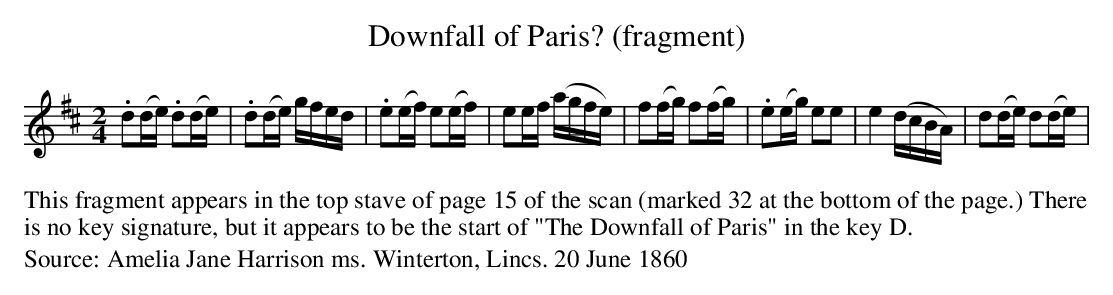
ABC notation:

X:1
T:Downfall of Paris? (fragment)
M:2/4
L:1/16
K:D
.d2(de) .d2(de)|.d2(de) gfed|.e2(ef) e2(ef)| e2ef (agfe)|f2(fg) f2(fg)|.e2(eg) e2e2|\
e4 (dcBA)|d2(de) d2(de)|
